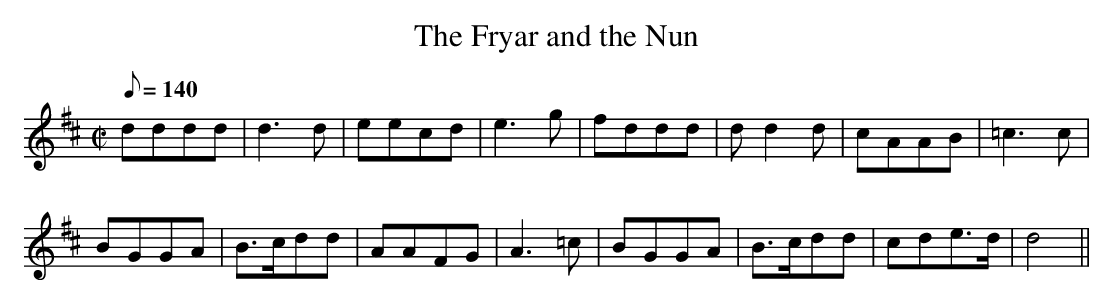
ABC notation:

X:1
T:The Fryar and the Nun
M:C|
L:1/8
Q:140
K:D
dddd|d3d|eecd|e3g|fddd|dd2d|cAAB|=c3c|
BGGA|B>cdd|AAFG|A3=c|BGGA|B>cdd|cde>d|d4||
